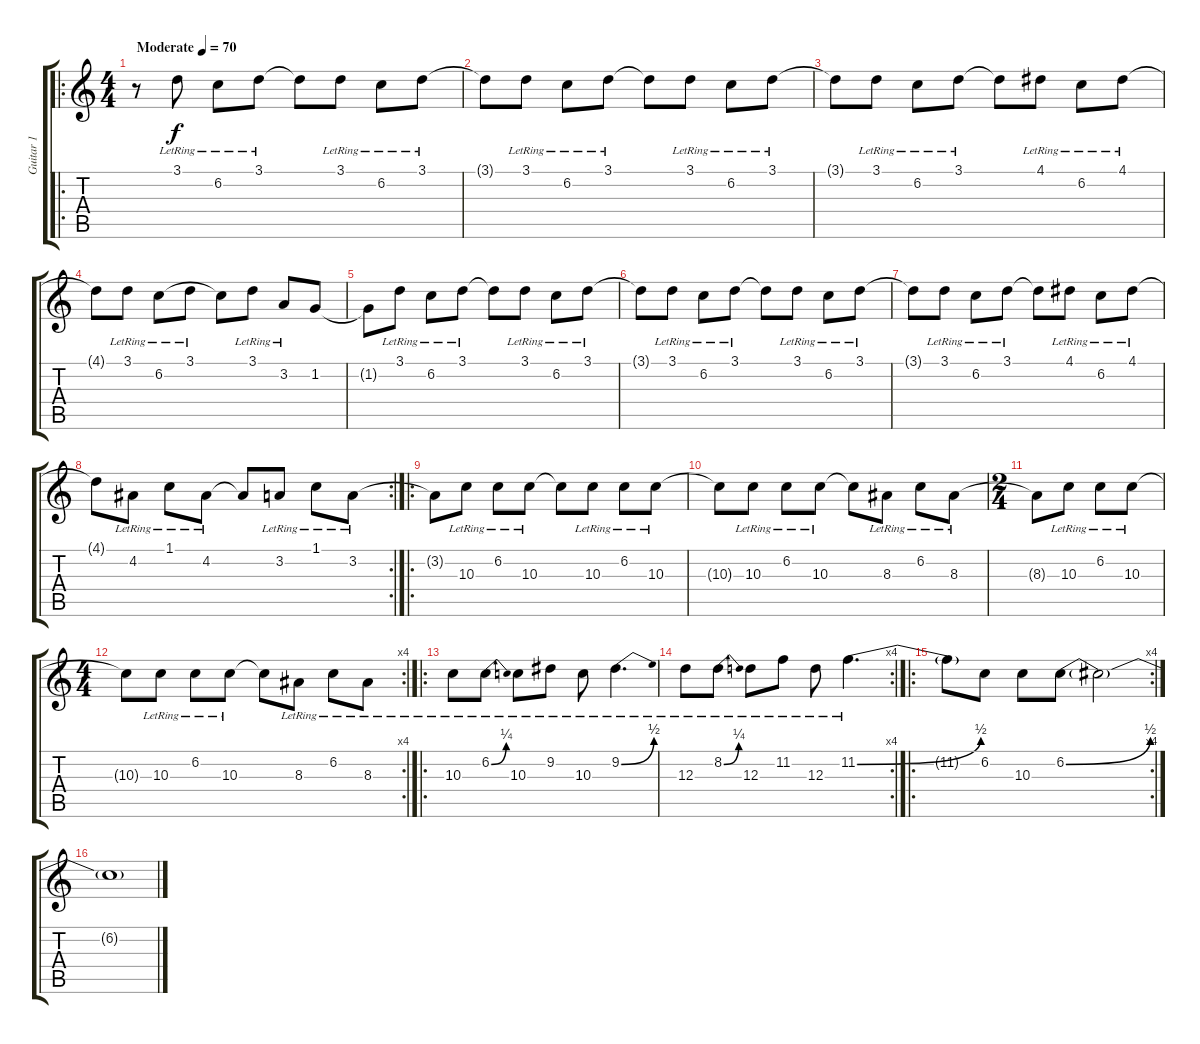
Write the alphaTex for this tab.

\track ("Guitar 1" "Guitar 1") {instrument electricguitarjazz}
\staff {score tabs}
\tuning (B3 Gb3 D3 A2 E2 B1) {hide}
\ro
\ts (4 4)
\tempo (70 "Moderate")
\clef g2
\ks c
r.8{dy f instrument electricguitarjazz} 3.1{lr}.8 6.2{lr}.8 3.1{lr}.8 3.1{t}.8 3.1{lr}.8 6.2{lr}.8 3.1{lr}.8 |
3.1{t}.8 3.1{lr}.8 6.2{lr}.8 3.1{lr}.8 3.1{t}.8 3.1{lr}.8 6.2{lr}.8 3.1{lr}.8 |
3.1{t}.8 3.1{lr}.8 6.2{lr}.8 3.1{lr}.8 3.1{t}.8 4.1{lr}.8 6.2{lr}.8 4.1{lr}.8 |
4.1{t}.8 3.1{lr}.8 6.2{lr}.8 3.1{lr}.8 6.2{t}.8 3.1{lr}.8 3.2{lr}.8 1.2.8 |
1.2{t}.8 3.1{lr}.8 6.2{lr}.8 3.1{lr}.8 3.1{t}.8 3.1{lr}.8 6.2{lr}.8 3.1{lr}.8 |
3.1{t}.8 3.1{lr}.8 6.2{lr}.8 3.1{lr}.8 3.1{t}.8 3.1{lr}.8 6.2{lr}.8 3.1{lr}.8 |
3.1{t}.8 3.1{lr}.8 6.2{lr}.8 3.1{lr}.8 3.1{t}.8 4.1{lr}.8 6.2{lr}.8 4.1{lr}.8 |
\rc 2
4.1{t}.8 4.2{lr}.8 1.1{lr}.8 4.2{lr}.8 4.2{t}.8 3.2{lr}.8 1.1{lr}.8 3.2{lr}.8 |
\ro
3.2{t}.8 10.3{lr}.8 6.2{lr}.8 10.3{lr}.8 10.3{t}.8 10.3{lr}.8 6.2{lr}.8 10.3{lr}.8 |
10.3{t}.8 10.3{lr}.8 6.2{lr}.8 10.3{lr}.8 10.3{t}.8 8.3{lr}.8 6.2{lr}.8 8.3{lr}.8 |
\ts (2 4)
8.3{t}.8 10.3{lr}.8 6.2{lr}.8 10.3{lr}.8 |
\rc 4
\ts (4 4)
10.3{t}.8 10.3{lr}.8 6.2{lr}.8 10.3{lr}.8 10.3{t}.8 8.3{lr}.8 6.2{lr}.8 8.3{lr}.8 |
\ro
10.3{lr}.8 6.2{be (bend 0 0 60 1) lr}.8 10.3{lr}.8 9.2{lr}.8 10.3{lr}.8 9.2{be (bend 0 0 60 2) lr}.4{d} |
\rc 4
12.3{lr}.8 8.2{be (bend 0 0 60 1) lr}.8 12.3{lr}.8 11.2{lr}.8 12.3{lr}.8 11.2{be (bend 0 0 60 2) lr}.4{d} |
\ro
\rc 4
11.2{t}.8 6.2.8 10.3.8 6.2{be (bend 0 0 60 2)}.8 6.2{t}.2 |
6.2{t}.1
